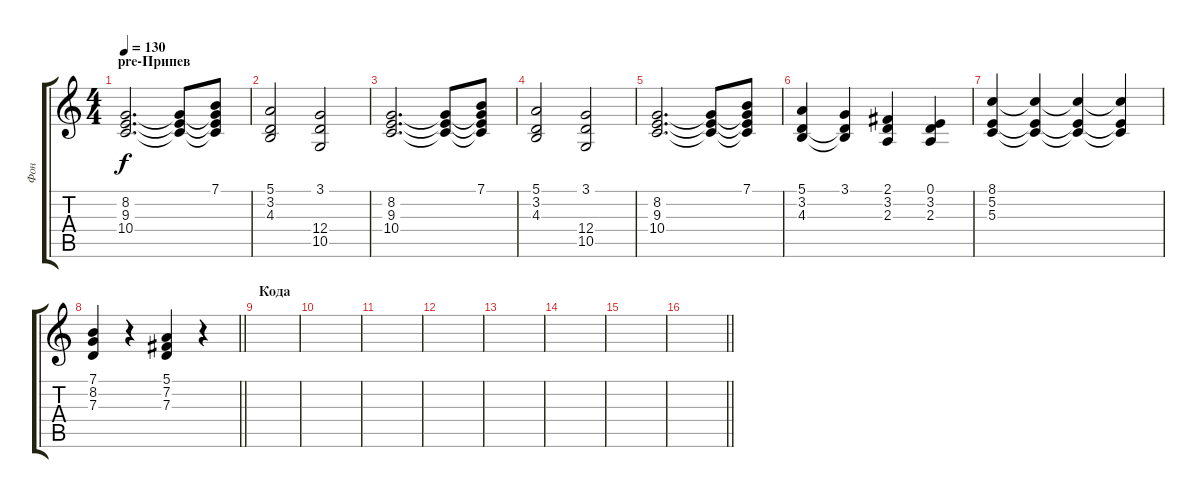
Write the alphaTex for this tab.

\track ("Фон" "Фон") {instrument synthvoice}
\staff {score tabs}
\tuning (E4 B3 G3 D3 A2 E2) {hide}
\ts (4 4)
\section ("" "pre-Припев")
\tempo 130
\clef g2
\ks c
(8.2 9.3 10.4).2{d dy f} (8.2{t} 9.3{t} 10.4{t}).8 (7.1 8.2{t} 9.3{t} 10.4{t}).8 |
(5.1 3.2 4.3).2 (3.1 12.4 10.5).2 |
(8.2 9.3 10.4).2{d} (8.2{t} 9.3{t} 10.4{t}).8 (7.1 8.2{t} 9.3{t} 10.4{t}).8 |
(5.1 3.2 4.3).2 (3.1 12.4 10.5).2 |
(8.2 9.3 10.4).2{d} (8.2{t} 9.3{t} 10.4{t}).8 (7.1 8.2{t} 9.3{t} 10.4{t}).8 |
(5.1 3.2 4.3).4 (3.1 3.2{t} 4.3{t}).4 (2.1 3.2 2.3).4 (0.1 3.2 2.3).4 |
(8.1 5.2 5.3).4 (8.1{t} 5.2{t} 5.3{t}).4 (8.1{t} 5.2{t} 5.3{t}).4 (8.1{t} 5.2{t} 5.3{t}).4 |
\barLineRight lightlight
(7.1 8.2 7.3).4 r.4 (5.1 7.2 7.3).4 r.4 |
\section ("" "Кода")
|
|
|
|
|
|
|
\barLineRight lightlight
